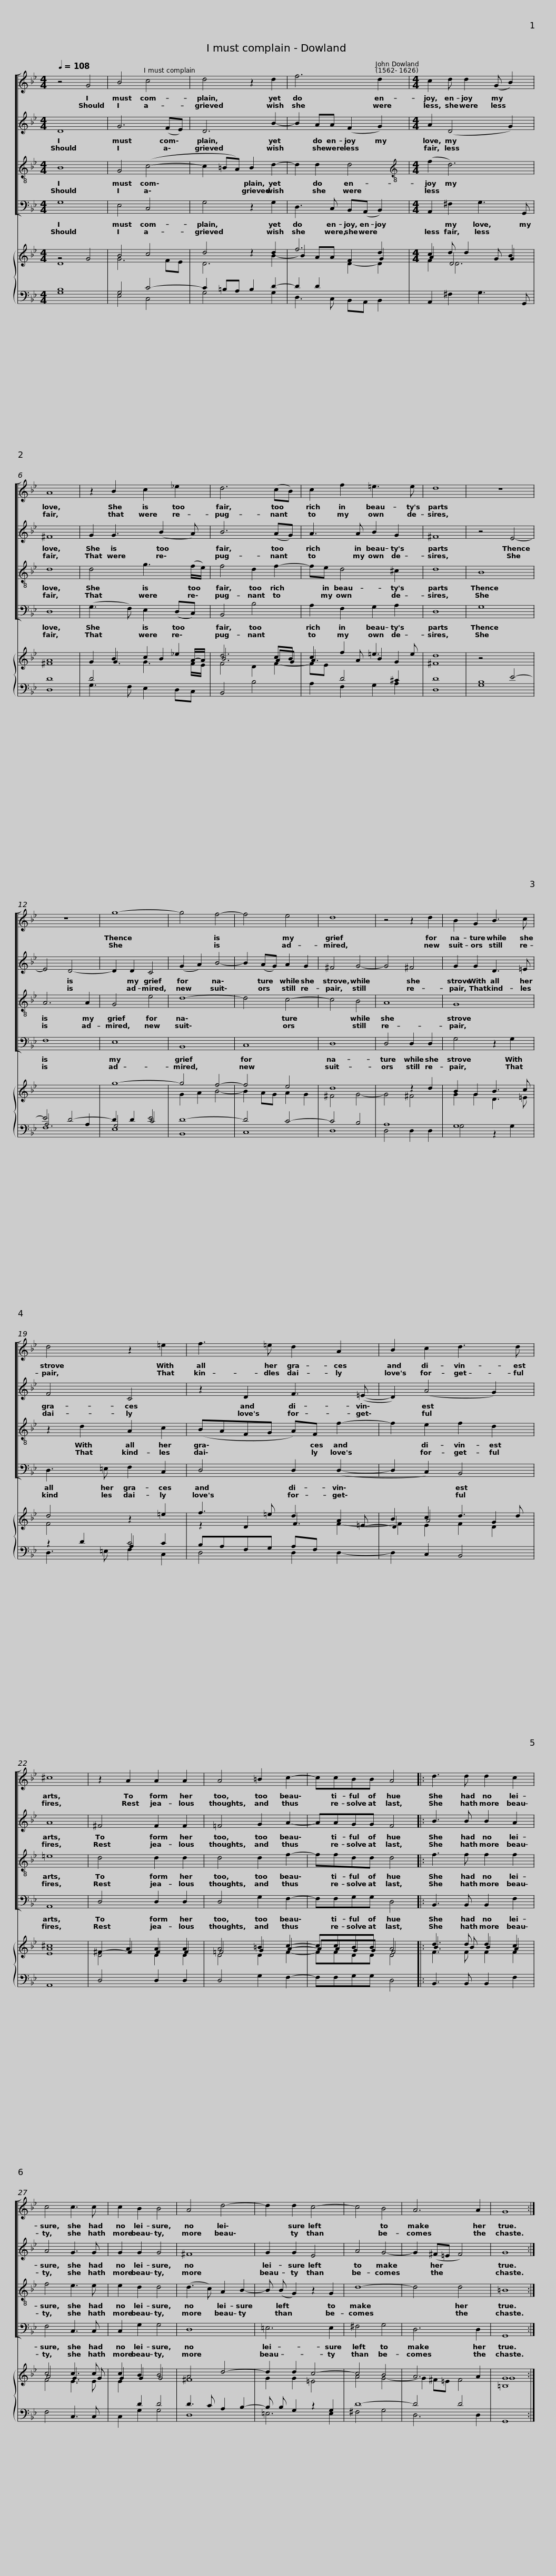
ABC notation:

X:1
%%score [ 1 2 3 4 ] { ( 5 6 ) | ( 7 8 ) }
L:1/8
Q:1/4=108
M:4/4
I:linebreak $
K:Bb
V:1 treble
V:2 treble
V:3 treble-8
V:4 bass
V:5 treble
V:6 treble
V:7 bass
V:8 bass
V:1
 z4 G4 | B4 c4 | d4 z2 d2 | f6 d2 |$[M:4/4] c2 d d2 (G B2) | %5
 A8 | z2 B2 c2 !courtesy!_e2 | d6 (cB) | c2 f2 =e3 e |$ d8 |$ %10
 z8 | z8 | g8- | g4 f4- | f4 e4 | %15
 d8 | z4 z2 d2 |$ B2 G2 B3 c | d4 z2 =e2 | f3 =e d2 A2 | %20
 B2 c2 d3 d | ^c8 |$ z2 A2 A2 A2 | A4 =B2 c2- | ccBB A4 |: %25
 d3 d d2 c2 | c4 c3 c |$ c2 B2 B4 | A4 d4- | d2 d2 c4- | %30
 c4 B4 | A6 A2 | G8 :| %33
V:2
 D8 | G6 (FE) | D6 B2- | B2 AA (F2 G2) |$[M:4/4] A2 (D4 G2) | %5
 ^F8 | G2 G3 (B2 A) | B6 (AG) | A3 A B2 G2 |$ ^F8 |$ %10
 z4 E4- | E4 D4- | D2 D2 C4 | (G2 A2) B4- | B2 (AG) A2 G2 | %15
 ^F4 G4- | G4 ^F4 |$ G2 G2 D3 =E | F4 C4 | z2 D2 F3 (=E- | %20
 D2) (A4 G2) | A8 |$ ^F4 F2 F2 | =F4 G2 A2- | AAGG F4 |: %25
 B3 B B2 A2 | A4 G3 G |$ G2 G2 G4 | ^F8 | G2 G2 E4 | %30
 A4 G4- | G2 (^F=E F4) | G8 :| %33
V:3
 B8 | G4 (c4- | c2 =BA) B2 d2- | d2 d2 d4 |$[M:4/4][K:treble-8] (f2 d6) | %5
 d8 | d4 g3 (f/e/) | f4 d2 f2- | fe d4 ^c2 |$ d8 |$ %10
 B8 | A6 A2 | G4 e4 | d8- | d4 c4- | %15
 c4 B4 | A8 |$ G8 | z2 d2 A2 c2 | (BAFG A)F f2- | %20
 f2 e2 f2 d2 | =e8 |$ d4 d2 d2 | d4 d2 f2- | ffdd d4 |: %25
 f3 f f2 f2 | f4 e3 e |$ e2 d2 d4 | (d3 c) A2 B2- | B (B G2) z2 G2 | %30
 d8- | d4 d4 | =B8 :| %33
V:4
 G,8 | E,4 C,4 | G,4 z2 G,2 | D,3 C, B,,(A,, B,,2) |$[M:4/4] A,,2 ^F,2 G,3 G,, | %5
 D,8 | (G,3 F,) E,2 (D,C,) | B,,4 B,4 | A,2 F,2 G,2 A,2 |$ D,8 |$ %10
 G,8 | F,8 | E,8 | B,,8 | C,8 | %15
 D,8 | D,4 D,2 D,2 |$ G,4 z2 G,2 | D,3 =E, F,2 C,2 | D,4 D,2 (D,2- | %20
 D,2 C,2) B,,4 | A,,8 |$ D,4 D,2 D,2 | D,4 G,2 F,2- | F,F,G,G, D,4 |: %25
 B,,3 B,, B,,2 F,2 | F,4 C,3 C, |$ C,2 G,2 G,4 | D,8 | =E,6 E,2 | %30
 ^F,4 G,4 | D,6 D,2 | G,,8 :| %33
V:5
 z4 G4 | B4 c4 | d4 z2 d2 | f6 d2 |$[M:4/4] c2 d d2 G B2 | %5
 A8 | x2 B2 c2 !courtesy!_e2 | d6 cB | c2 f2 =e3 e |$ d8 |$ %10
 x8 | x8 | g8- | g4 f4- | f4 e4 | %15
 d8 | x4 z2 d2 |$ B2 G2 B3 c | d4 z2 =e2 | f3 =e d2 A2 | %20
 B2 c2 d3 d | ^c8 |$ x2 A2 A2 A2 | A4 =B2 c2- | ccBB A4 |: %25
 d3 d d2 c2 | c4 c3 c |$ c2 B2 B4 | A4 d4- | d2 d2 c4- | %30
 c4 B4 | A6 A2 | G8 :| %33
V:6
 D8 | G6 FE | D6 B2- | B2 AA F2 G2 |$[M:4/4] A2 D4 G2 | %5
 ^F8 | G2 G3 B2 A/-A/ | B6 AG | A3 A B2 G2 |$ ^F8 |$ %10
 z4[I:staff +1] E4- | E4 D4- | D2 D2 C4 |[I:staff -1] G2 A2 B4- | B2 AG A2 G2 | %15
 ^F4 G4- | G4 ^F4 |$ G2 G2 D3 =E | F4[I:staff +1] C4 |[I:staff -1] z2 D2 F3 =E- | %20
 D2 A4 G2 | A8 |$ ^F2- F2 F2 F2 | =F4 G2 A2- | AAGG F4 |: %25
 B3 B B2 A2 | A4 G3 G |$ G2 G2 G4 | ^F8 | G2 G2 =E4 | %30
 A4 G4- | G2 ^F=E F4 | G8 :| %33
V:7
 B,8 | G,4 C4- | C2 =B,A, B,2 D2- | D2 D2[I:staff -1] D2- D2 |$[M:4/4] F2 D6 | %5
[I:staff +1] D8 | D4[I:staff -1] G3 F/E/ | F4 D2 F2- | FE[I:staff +1] D4 ^C2 |$ D8 |$ %10
 B,8 | A,6 A,2 | G,4 E4 | D8- | D4 C4- | %15
 C4 B,4 | A,8 |$ G,8 | z2 D2 A,2 C2 | B,A,F,G, A,F,[I:staff -1] F2- | %20
 F2 E2 F2 D2 | E8 |$ D4 D2 D2 | D4 D2 F2- | FFDD D4 |: %25
 F3 F F2 F2 | F4 E3 E |$ E2[I:staff +1] D2 D4 | D3 C A,2 B,2- | B, B, G,2 z2 G,2 | %30
 D8- | D4 D4 |[I:staff -1] =B,8 :| %33
V:8
 G,8 | E,4 C,4 | G,4 x2 G,2 | D,3 C, B,,A,, B,,2 |$[M:4/4] A,,2 ^F,2 G,3 G,, | %5
 D,8 | G,3 F, E,2 D,C, | B,,4 B,4 | A,2 F,2 G,2 A,2 |$ D,8 |$ %10
 G,8 | F,8 | E,8 | B,,8 | C,8 | %15
 D,8 | D,4 D,2 D,2 |$ G,4 z2 G,2 | D,3 =E, F,2 C,2 | D,4 D,2 D,2- | %20
 D,2 C,2 B,,4 | A,,8 |$ D,4 D,2 D,2 | D,4 G,2 F,2- | F,F,G,G, D,4 |: %25
 B,,3 B,, B,,2 F,2 | F,4 C,3 C, |$ C,2 G,2 G,4 | D,8 | =E,6 E,2 | %30
 ^F,4 G,4 | D,6 D,2 | G,,8 :| %33
